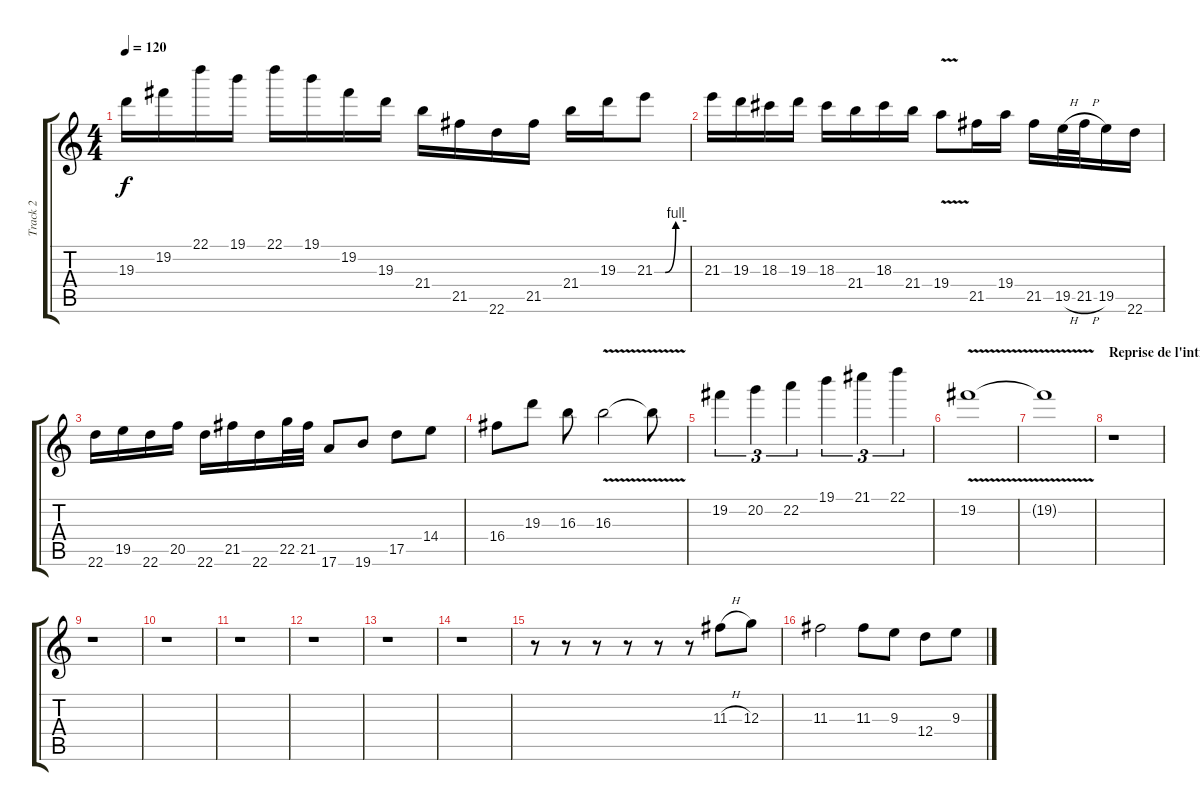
\track ("Track 2" "Track 2") {instrument distortionguitar}
\staff {score tabs}
\tuning (E4 B3 G3 D3 A2 E2) {hide}
\ts (4 4)
\tempo 120
\clef g2
\ks c
19.3.16{dy f} 19.2.16 22.1.16 19.1.16 22.1.16 19.1.16 19.2.16 19.3.16 21.4.16 21.5.16 22.6.16 21.5.16 21.4.16 19.3.16 21.3{be (custom 0 0 20 0 40 4 60 4)}.8 |
21.3.16 19.3.16 18.3.16 19.3.16 18.3.16 21.4.16 18.3.16 21.4.16 19.4{v}.8 21.5.16 19.4.16 21.5.16 19.5{h}.32 21.5{h}.32 19.5.16 22.6.16 |
22.6.16 19.5.16 22.6.16 20.5.16 22.6.16 21.5.16 22.6.16 22.5.32 21.5.32 17.6.8 19.6.8 17.5.8 14.4.8 |
16.4.8 19.3.8 16.3.8 16.3{v}.2 16.3{t}.8 |
19.2.4{tu (3 2)} 20.2.4{tu (3 2)} 22.2.4{tu (3 2)} 19.1.4{tu (3 2)} 21.1.4{tu (3 2)} 22.1.4{tu (3 2)} |
19.2{v}.1 |
19.2{t}.1 |
\section ("" "Reprise de l'intro acoustique")
r.1 |
r.1 |
r.1 |
r.1 |
r.1 |
r.1 |
r.1 |
r.8 r.8 r.8 r.8 r.8 r.8 11.3{h}.8 12.3.8 |
11.3.2 11.3.8 9.3.8 12.4.8 9.3.8
